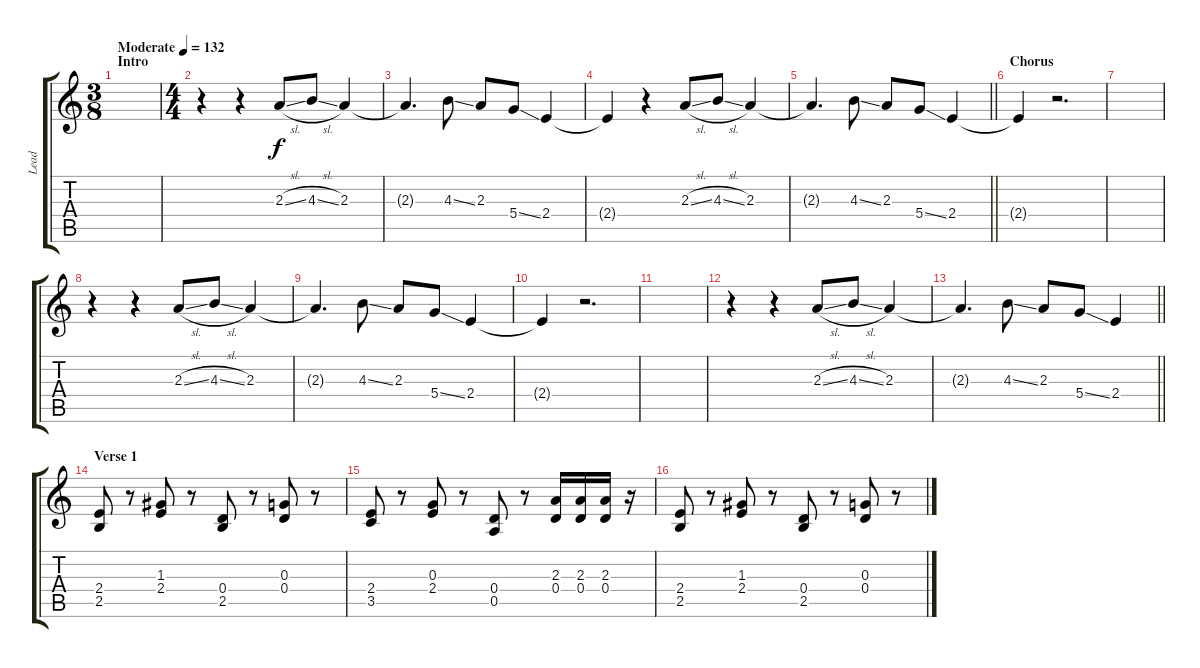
\track ("Lead" "Lead") {instrument overdrivenguitar}
\staff {score tabs}
\tuning (E4 B3 G3 D3 A2 E2) {hide}
\ts (3 8)
\section ("" "Intro")
\tempo (132 "Moderate")
\clef g2
\ks c
|
\ts (4 4)
r.4 r.4 2.3{sl}.8 4.3{sl}.8 2.3.4 |
2.3{t}.4{d} 4.3{ss}.8 2.3.8 5.4{ss}.8 2.4.4 |
2.4{t}.4 r.4 2.3{sl}.8 4.3{sl}.8 2.3.4 |
\barLineRight lightlight
2.3{t}.4{d} 4.3{ss}.8 2.3.8 5.4{ss}.8 2.4.4 |
\section ("" "Chorus")
2.4{t}.4 r.2{d} |
|
r.4 r.4 2.3{sl}.8 4.3{sl}.8 2.3.4 |
2.3{t}.4{d} 4.3{ss}.8 2.3.8 5.4{ss}.8 2.4.4 |
2.4{t}.4 r.2{d} |
|
r.4 r.4 2.3{sl}.8 4.3{sl}.8 2.3.4 |
\barLineRight lightlight
2.3{t}.4{d} 4.3{ss}.8 2.3.8 5.4{ss}.8 2.4.4 |
\section ("" "Verse 1")
(2.4 2.5).8 r.8 (1.3 2.4).8 r.8 (0.4 2.5).8 r.8 (0.3 0.4).8 r.8 |
(2.4 3.5).8 r.8 (0.3 2.4).8 r.8 (0.4 0.5).8 r.8 (2.3 0.4).16 (2.3 0.4).16 (2.3 0.4).16 r.16 |
(2.4 2.5).8 r.8 (1.3 2.4).8 r.8 (0.4 2.5).8 r.8 (0.3 0.4).8 r.8
